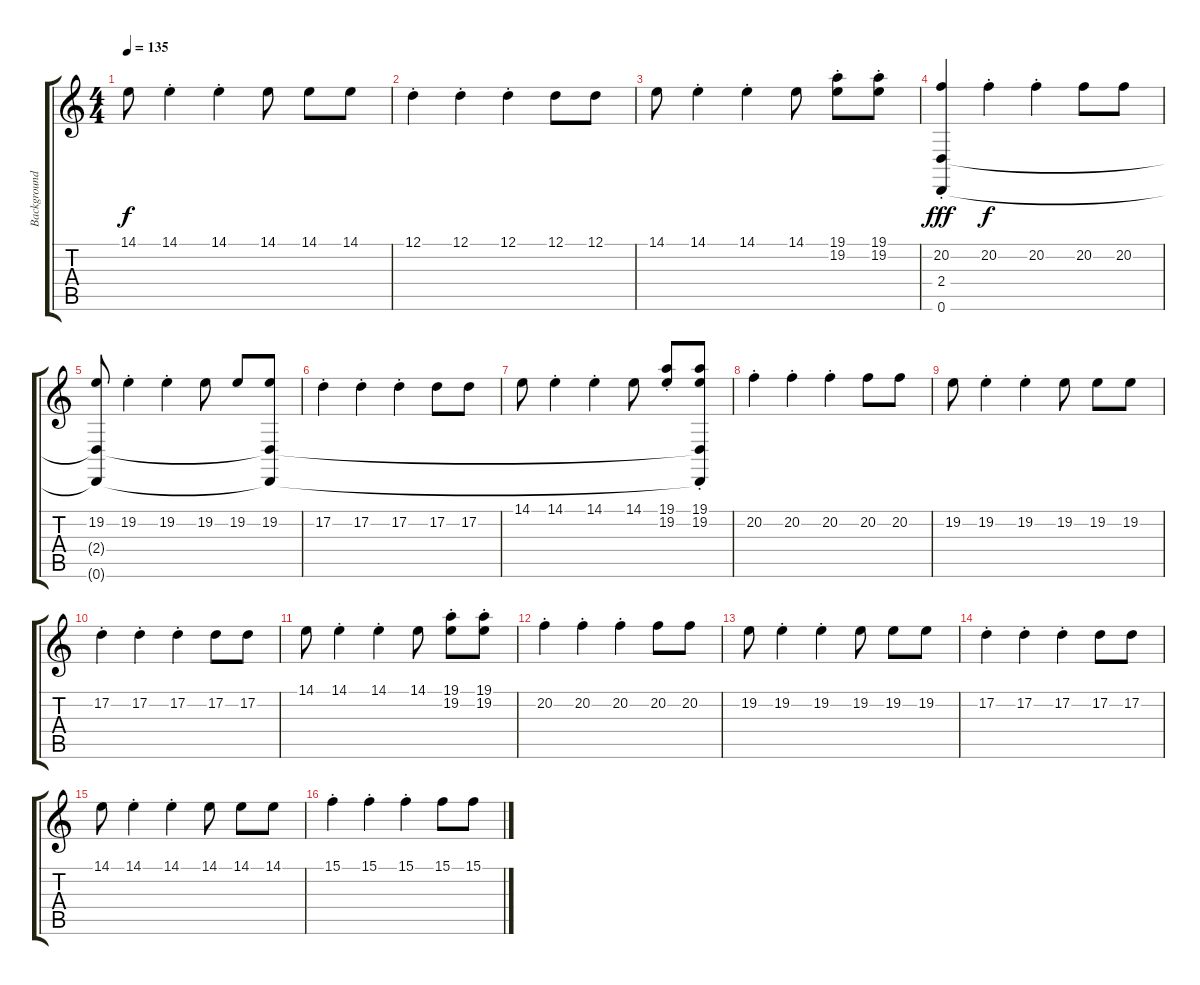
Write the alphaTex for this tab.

\track ("Background Vocals" "Background") {instrument choiraahs}
\staff {score tabs}
\tuning (D4 A3 F3 C3 G2 D2) {hide}
\ts (4 4)
\tempo 135
\clef g2
\ks c
14.1.8{dy f} 14.1{st}.4 14.1{st}.4 14.1.8 14.1.8 14.1.8 |
12.1{st}.4 12.1{st}.4 12.1{st}.4 12.1.8 12.1.8 |
14.1.8 14.1{st}.4 14.1{st}.4 14.1.8 (19.1{st} 19.2).8 (19.1{st} 19.2).8 |
(20.2{st} 2.4 0.6).4{dy fff} 20.2{st}.4{dy f} 20.2{st}.4 20.2.8 20.2.8 |
(19.2 2.4{t} 0.6{t}).8 19.2{st}.4 19.2{st}.4 19.2.8 19.2.8 (19.2 2.4{t} 0.6{t}).8 |
17.2{st}.4 17.2{st}.4 17.2{st}.4 17.2.8 17.2.8 |
14.1.8 14.1{st}.4 14.1{st}.4 14.1.8 (19.1{st} 19.2).8 (19.1{st} 19.2 2.4{t} 0.6{t}).8 |
20.2{st}.4 20.2{st}.4 20.2{st}.4 20.2.8 20.2.8 |
19.2.8 19.2{st}.4 19.2{st}.4 19.2.8 19.2.8 19.2.8 |
17.2{st}.4 17.2{st}.4 17.2{st}.4 17.2.8 17.2.8 |
14.1.8 14.1{st}.4 14.1{st}.4 14.1.8 (19.1{st} 19.2).8 (19.1{st} 19.2).8 |
20.2{st}.4 20.2{st}.4 20.2{st}.4 20.2.8 20.2.8 |
19.2.8 19.2{st}.4 19.2{st}.4 19.2.8 19.2.8 19.2.8 |
17.2{st}.4 17.2{st}.4 17.2{st}.4 17.2.8 17.2.8 |
14.1.8 14.1{st}.4 14.1{st}.4 14.1.8 14.1.8 14.1.8 |
15.1{st}.4 15.1{st}.4 15.1{st}.4 15.1.8 15.1.8
